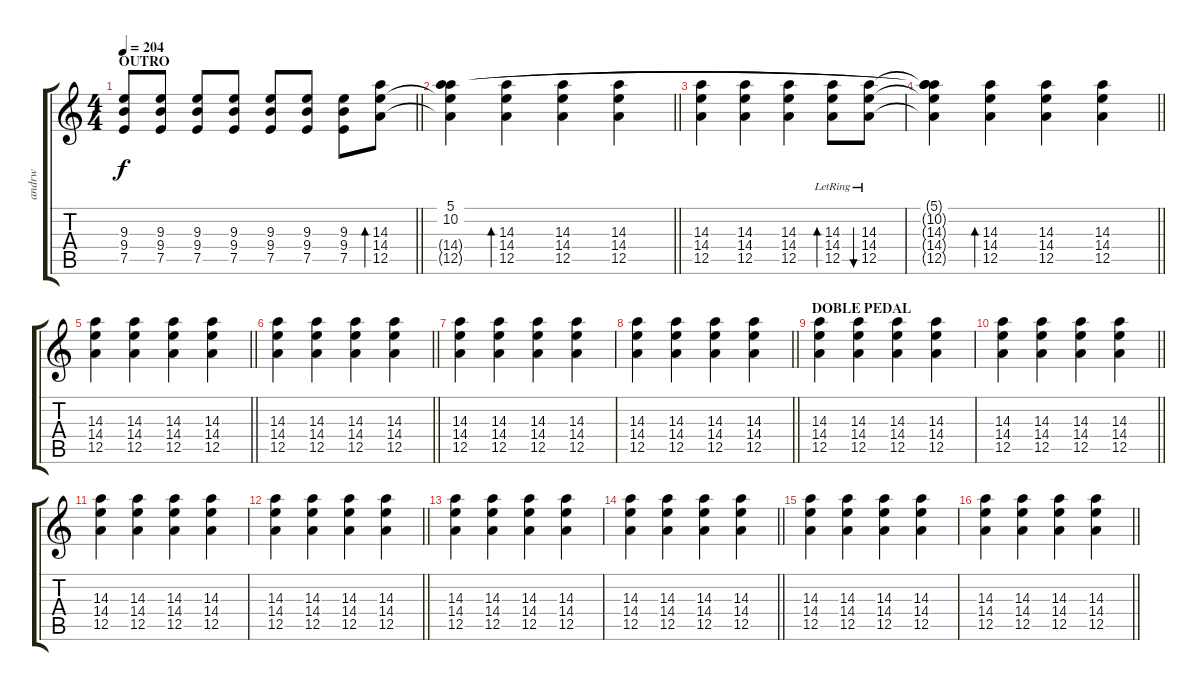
\track ("andrw" "andrw") {instrument distortionguitar}
\staff {score tabs}
\tuning (E4 B3 G3 D3 A2 E2) {hide}
\ts (4 4)
\section ("" "OUTRO")
\tempo 204
\clef g2
\barLineRight lightlight
\ks c
(9.3 9.4 7.5).8{dy f} (9.3 9.4 7.5).8 (9.3 9.4 7.5).8 (9.3 9.4 7.5).8 (9.3 9.4 7.5).8 (9.3 9.4 7.5).8 (9.3 9.4 7.5).8 (14.3 14.4 12.5).8{bd 60} |
\barLineRight lightlight
(5.1 10.2{t} 14.4{t} 12.5{t}).4 (14.3 14.4 12.5).4{bd 60} (14.3 14.4 12.5).4 (14.3 14.4 12.5).4 |
(14.3 14.4 12.5).4 (14.3 14.4 12.5).4 (14.3 14.4 12.5).4 (14.3{lr} 14.4{lr} 12.5{lr}).8{bd 60} (14.3{lr} 14.4{lr} 12.5{lr}).8{bu 30} |
\barLineRight lightlight
(5.1{t} 10.2{t} 14.3{t} 14.4{t} 12.5{t}).4 (14.3 14.4 12.5).4{bd 60} (14.3 14.4 12.5).4 (14.3 14.4 12.5).4 |
\barLineRight lightlight
(14.3 14.4 12.5).4 (14.3 14.4 12.5).4 (14.3 14.4 12.5).4 (14.3 14.4 12.5).4 |
\barLineRight lightlight
(14.3 14.4 12.5).4 (14.3 14.4 12.5).4 (14.3 14.4 12.5).4 (14.3 14.4 12.5).4 |
(14.3 14.4 12.5).4 (14.3 14.4 12.5).4 (14.3 14.4 12.5).4 (14.3 14.4 12.5).4 |
\barLineRight lightlight
(14.3 14.4 12.5).4 (14.3 14.4 12.5).4 (14.3 14.4 12.5).4 (14.3 14.4 12.5).4 |
\section ("" "DOBLE PEDAL")
(14.3 14.4 12.5).4 (14.3 14.4 12.5).4 (14.3 14.4 12.5).4 (14.3 14.4 12.5).4 |
\barLineRight lightlight
(14.3 14.4 12.5).4 (14.3 14.4 12.5).4 (14.3 14.4 12.5).4 (14.3 14.4 12.5).4 |
(14.3 14.4 12.5).4 (14.3 14.4 12.5).4 (14.3 14.4 12.5).4 (14.3 14.4 12.5).4 |
\barLineRight lightlight
(14.3 14.4 12.5).4 (14.3 14.4 12.5).4 (14.3 14.4 12.5).4 (14.3 14.4 12.5).4 |
(14.3 14.4 12.5).4 (14.3 14.4 12.5).4 (14.3 14.4 12.5).4 (14.3 14.4 12.5).4 |
\barLineRight lightlight
(14.3 14.4 12.5).4 (14.3 14.4 12.5).4 (14.3 14.4 12.5).4 (14.3 14.4 12.5).4 |
(14.3 14.4 12.5).4 (14.3 14.4 12.5).4 (14.3 14.4 12.5).4 (14.3 14.4 12.5).4 |
\barLineRight lightlight
(14.3 14.4 12.5).4 (14.3 14.4 12.5).4 (14.3 14.4 12.5).4 (14.3 14.4 12.5).4
